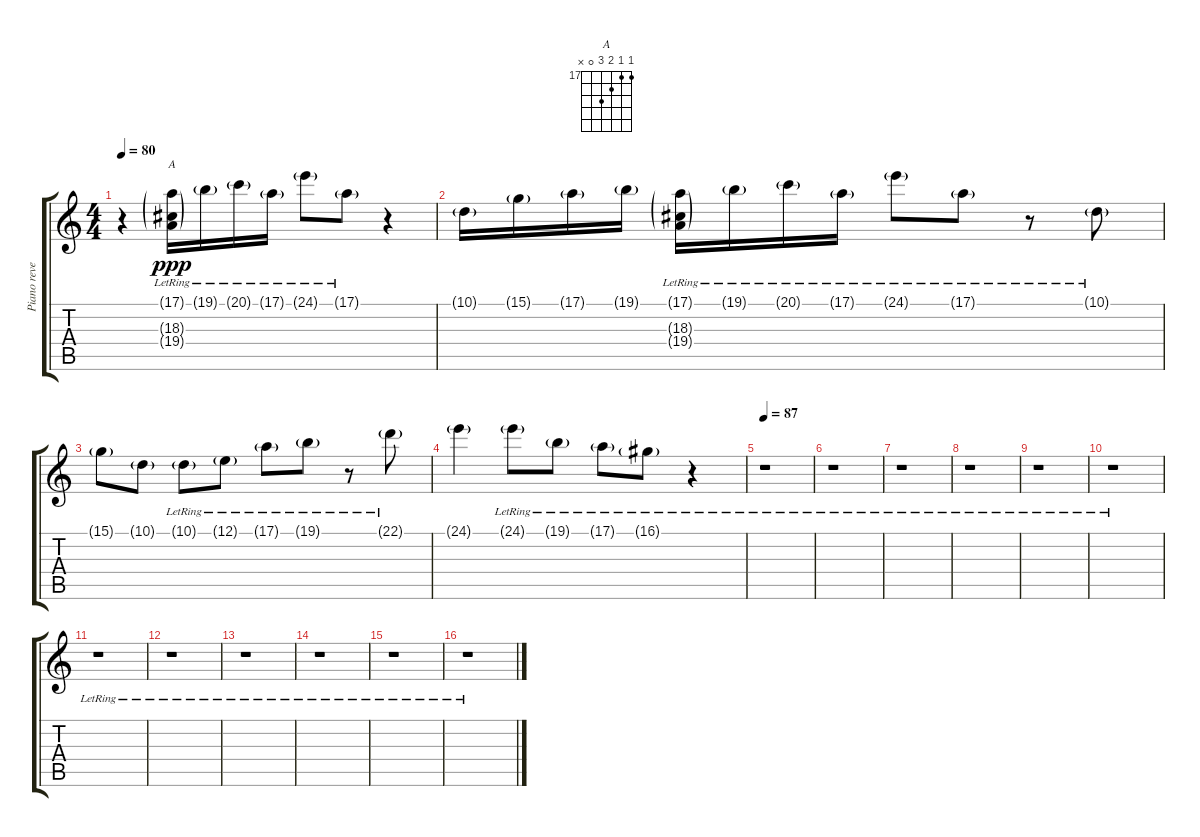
\track ("Piano reverb 4" "Piano reve") {instrument brightacousticpiano}
\staff {score tabs}
\tuning (E4 B3 G3 D3 A2 E2) {hide}
\chord ("A" 17 17 18 19 0 x) {firstfret 17}
\ts (4 4)
\tempo 80
\clef g2
\ks c
r.4{dy ppp instrument brightacousticpiano} (17.1{g lr} 18.3{g} 19.4{g lr}).16{ch "A"} 19.1{g lr}.16 20.1{g lr}.16 17.1{g lr}.16 24.1{g lr}.8 17.1{g lr}.8 r.4 |
10.1{g}.16 15.1{g}.16 17.1{g}.16 19.1{g}.16 (17.1{g lr} 18.3{g lr} 19.4{g lr}).16 19.1{g lr}.16 20.1{g lr}.16 17.1{g lr}.16 24.1{g lr}.8 17.1{g lr}.8 r.8 10.1{g lr}.8 |
15.1{g}.8 10.1{g}.8 10.1{g lr}.8 12.1{g lr}.8 17.1{g lr}.8 19.1{g lr}.8 r.8 22.1{g lr}.8 |
24.1{g}.4 24.1{g lr}.8 19.1{g lr}.8 17.1{g lr}.8 16.1{g lr}.8 r.4 |
\tempo 87
r.1 |
r.1 |
r.1 |
r.1 |
r.1 |
r.1 |
r.1 |
r.1 |
r.1 |
r.1 |
r.1 |
r.1
